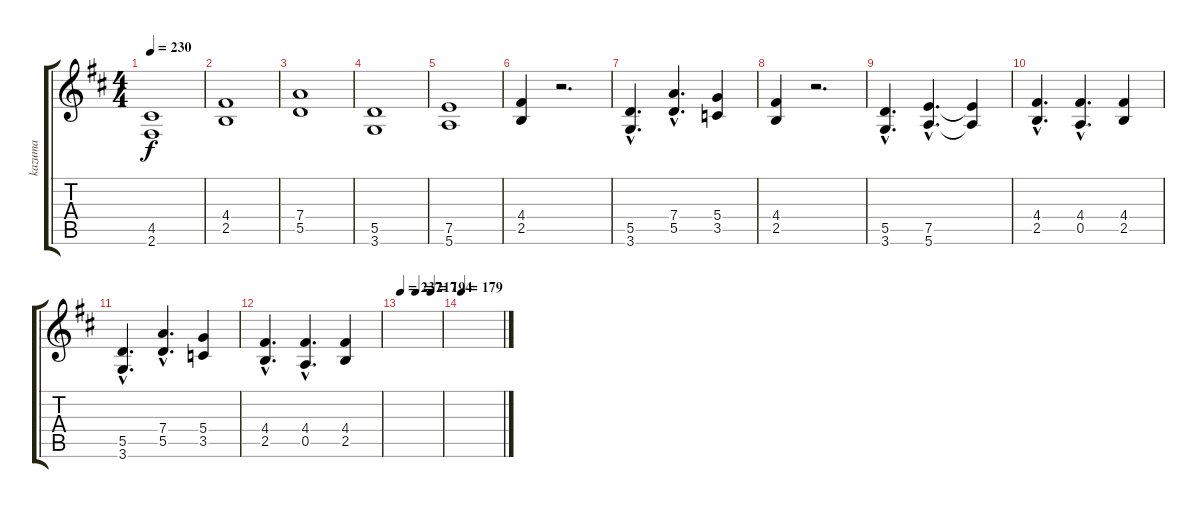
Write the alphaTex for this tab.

\track ("kazuma" "kazuma") {instrument distortionguitar}
\staff {score tabs}
\tuning (E4 B3 G3 D3 A2 E2) {hide}
\ts (4 4)
\tempo 230
\clef g2
\ks d
(4.5 2.6).1{dy f} |
(4.4 2.5).1 |
(7.4 5.5).1 |
(5.5 3.6).1 |
(7.5 5.6).1 |
(4.4 2.5).4 r.2{d} |
(5.5{hac} 3.6{hac}).4{d} (7.4{hac} 5.5{hac}).4{d} (5.4 3.5).4 |
(4.4 2.5).4 r.2{d} |
(5.5{hac} 3.6{hac}).4{d} (7.5{hac} 5.6{hac}).4{d} (7.5{t} 5.6{t}).4 |
(4.4{hac} 2.5{hac}).4{d} (4.4{hac} 0.5{hac}).4{d} (4.4 2.5).4 |
(5.5{hac} 3.6{hac}).4{d} (7.4{hac} 5.5{hac}).4{d} (5.4 3.5).4 |
(4.4{hac} 2.5{hac}).4{d} (4.4{hac} 0.5{hac}).4{d} (4.4 2.5).4 |
\tempo 237
\tempo (217 0.375)
\tempo (194 0.75)
|
\tempo 179
